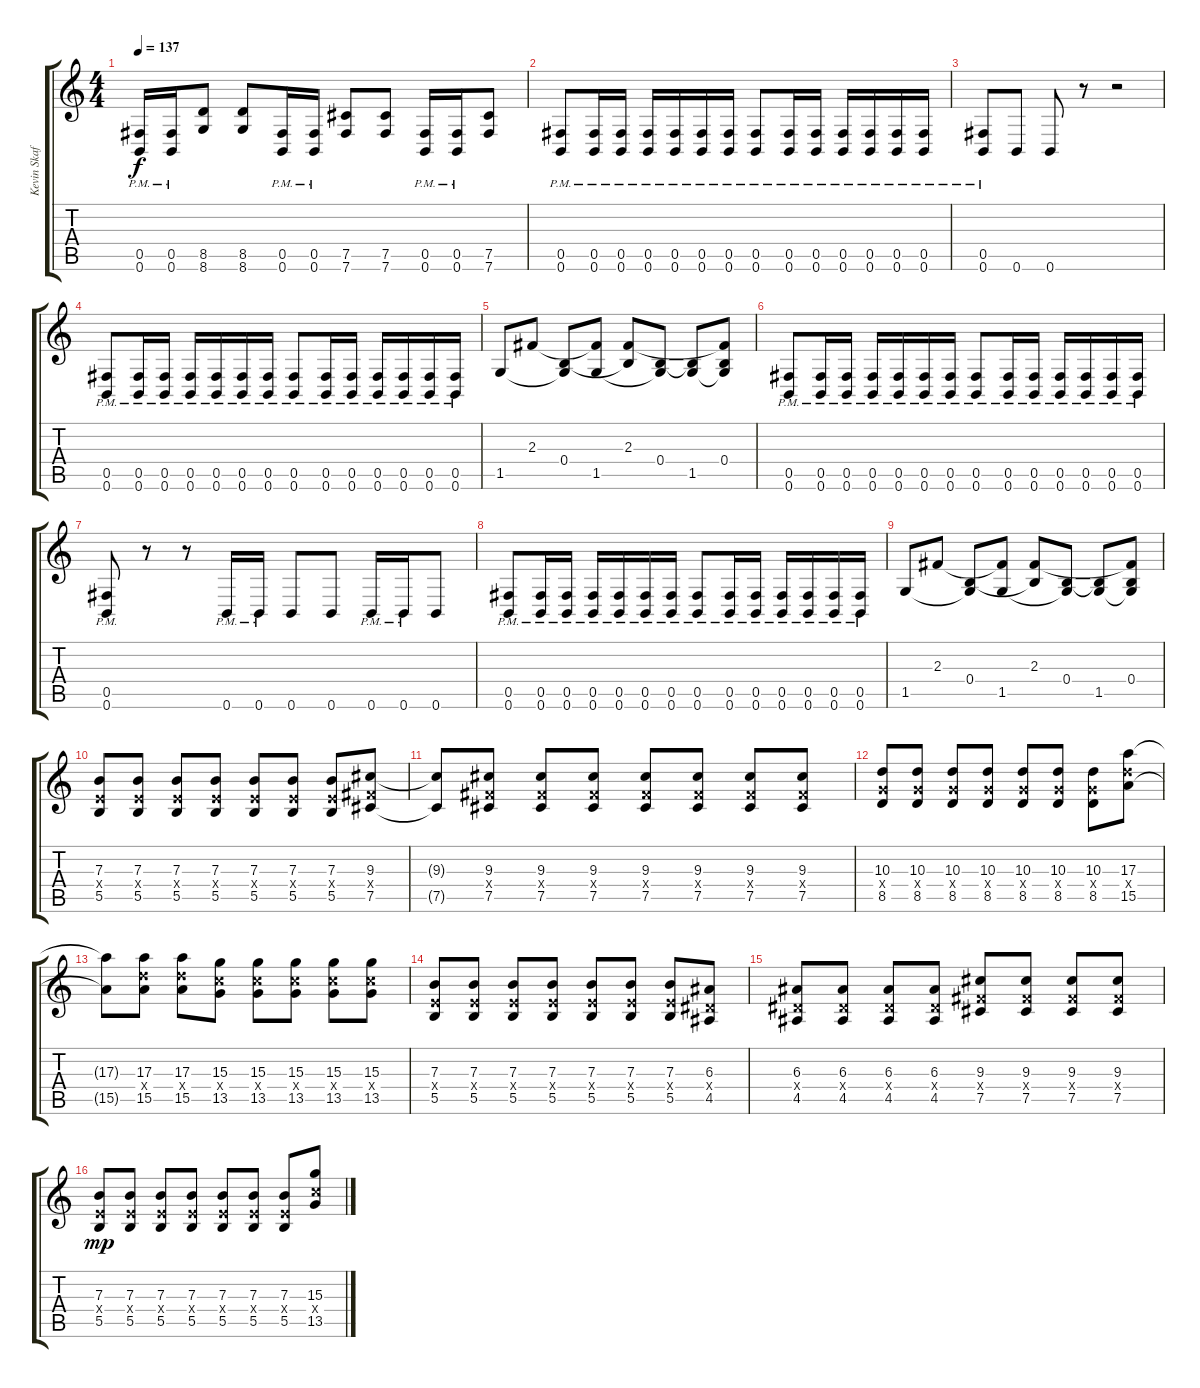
\track ("Kevin Skaff / Lead Guitar" "Kevin Skaf") {instrument distortionguitar}
\staff {score tabs}
\tuning (Db4 Ab3 E3 B2 Gb2 B1) {hide}
\ts (4 4)
\tempo 137
\clef g2
\ks c
(0.5{pm} 0.6{pm}).16{dy f} (0.5{pm} 0.6{pm}).16 (8.5 8.6).8 (8.5 8.6).8 (0.5{pm} 0.6{pm}).16 (0.5{pm} 0.6{pm}).16 (7.5 7.6).8 (7.5 7.6).8 (0.5{pm} 0.6{pm}).16 (0.5{pm} 0.6{pm}).16 (7.5 7.6).8 |
(0.5{pm} 0.6{pm}).8 (0.5{pm} 0.6{pm}).16 (0.5{pm} 0.6{pm}).16 (0.5{pm} 0.6{pm}).16 (0.5{pm} 0.6{pm}).16 (0.5{pm} 0.6{pm}).16 (0.5{pm} 0.6{pm}).16 (0.5{pm} 0.6{pm}).8 (0.5{pm} 0.6{pm}).16 (0.5{pm} 0.6{pm}).16 (0.5{pm} 0.6{pm}).16 (0.5{pm} 0.6{pm}).16 (0.5{pm} 0.6{pm}).16 (0.5{pm} 0.6{pm}).16 |
(0.5{pm} 0.6{pm}).8 0.6.8 0.6.8 r.8 r.2 |
(0.5{pm} 0.6{pm}).8 (0.5{pm} 0.6{pm}).16 (0.5{pm} 0.6{pm}).16 (0.5{pm} 0.6{pm}).16 (0.5{pm} 0.6{pm}).16 (0.5{pm} 0.6{pm}).16 (0.5{pm} 0.6{pm}).16 (0.5{pm} 0.6{pm}).8 (0.5{pm} 0.6{pm}).16 (0.5{pm} 0.6{pm}).16 (0.5{pm} 0.6{pm}).16 (0.5{pm} 0.6{pm}).16 (0.5{pm} 0.6{pm}).16 (0.5{pm} 0.6{pm}).16 |
1.5.8 2.3.8 (0.4 1.5{t}).8 (2.3{t} 1.5).8 (2.3 0.4{t}).8 (0.4 1.5{t}).8 (0.4{t} 1.5).8 (2.3{t} 0.4 1.5{t}).8 |
(0.5{pm} 0.6{pm}).8 (0.5{pm} 0.6{pm}).16 (0.5{pm} 0.6{pm}).16 (0.5{pm} 0.6{pm}).16 (0.5{pm} 0.6{pm}).16 (0.5{pm} 0.6{pm}).16 (0.5{pm} 0.6{pm}).16 (0.5{pm} 0.6{pm}).8 (0.5{pm} 0.6{pm}).16 (0.5{pm} 0.6{pm}).16 (0.5{pm} 0.6{pm}).16 (0.5{pm} 0.6{pm}).16 (0.5{pm} 0.6{pm}).16 (0.5{pm} 0.6{pm}).16 |
(0.5{pm} 0.6{pm}).8 r.8 r.8 0.6{pm}.16 0.6{pm}.16 0.6.8 0.6.8 0.6{pm}.16 0.6{pm}.16 0.6.8 |
(0.5{pm} 0.6{pm}).8 (0.5{pm} 0.6{pm}).16 (0.5{pm} 0.6{pm}).16 (0.5{pm} 0.6{pm}).16 (0.5{pm} 0.6{pm}).16 (0.5{pm} 0.6{pm}).16 (0.5{pm} 0.6{pm}).16 (0.5{pm} 0.6{pm}).8 (0.5{pm} 0.6{pm}).16 (0.5{pm} 0.6{pm}).16 (0.5{pm} 0.6{pm}).16 (0.5{pm} 0.6{pm}).16 (0.5{pm} 0.6{pm}).16 (0.5{pm} 0.6{pm}).16 |
1.5.8 2.3.8 (0.4 1.5{t}).8 (2.3{t} 1.5).8 (2.3 0.4{t}).8 (0.4 1.5{t}).8 (0.4{t} 1.5).8 (2.3{t} 0.4 1.5{t}).8 |
(7.3 5.4{x} 5.5).8 (7.3 5.4{x} 5.5).8 (7.3 5.4{x} 5.5).8 (7.3 5.4{x} 5.5).8 (7.3 5.4{x} 5.5).8 (7.3 5.4{x} 5.5).8 (7.3 5.4{x} 5.5).8 (9.3 7.4{x} 7.5).8 |
(9.3{t} 7.5{t}).8 (9.3 7.4{x} 7.5).8 (9.3 7.4{x} 7.5).8 (9.3 7.4{x} 7.5).8 (9.3 7.4{x} 7.5).8 (9.3 7.4{x} 7.5).8 (9.3 7.4{x} 7.5).8 (9.3 7.4{x} 7.5).8 |
(10.3 8.4{x} 8.5).8 (10.3 8.4{x} 8.5).8 (10.3 8.4{x} 8.5).8 (10.3 8.4{x} 8.5).8 (10.3 8.4{x} 8.5).8 (10.3 8.4{x} 8.5).8 (10.3 8.4{x} 8.5).8 (17.3 15.4{x} 15.5).8 |
(17.3{t} 15.5{t}).8 (17.3 15.4{x} 15.5).8 (17.3 15.4{x} 15.5).8 (15.3 13.4{x} 13.5).8 (15.3 13.4{x} 13.5).8 (15.3 13.4{x} 13.5).8 (15.3 13.4{x} 13.5).8 (15.3 13.4{x} 13.5).8 |
(7.3 5.4{x} 5.5).8 (7.3 5.4{x} 5.5).8 (7.3 5.4{x} 5.5).8 (7.3 5.4{x} 5.5).8 (7.3 5.4{x} 5.5).8 (7.3 5.4{x} 5.5).8 (7.3 5.4{x} 5.5).8 (6.3 4.4{x} 4.5).8 |
(6.3 4.4{x} 4.5).8 (6.3 4.4{x} 4.5).8 (6.3 4.4{x} 4.5).8 (6.3 4.4{x} 4.5).8 (9.3 7.4{x} 7.5).8 (9.3 7.4{x} 7.5).8 (9.3 7.4{x} 7.5).8 (9.3 7.4{x} 7.5).8 |
(7.3 5.4{x} 5.5).8{dy mp} (7.3 5.4{x} 5.5).8 (7.3 5.4{x} 5.5).8 (7.3 5.4{x} 5.5).8 (7.3 5.4{x} 5.5).8 (7.3 5.4{x} 5.5).8 (7.3 5.4{x} 5.5).8 (15.3 13.4{x} 13.5).8
